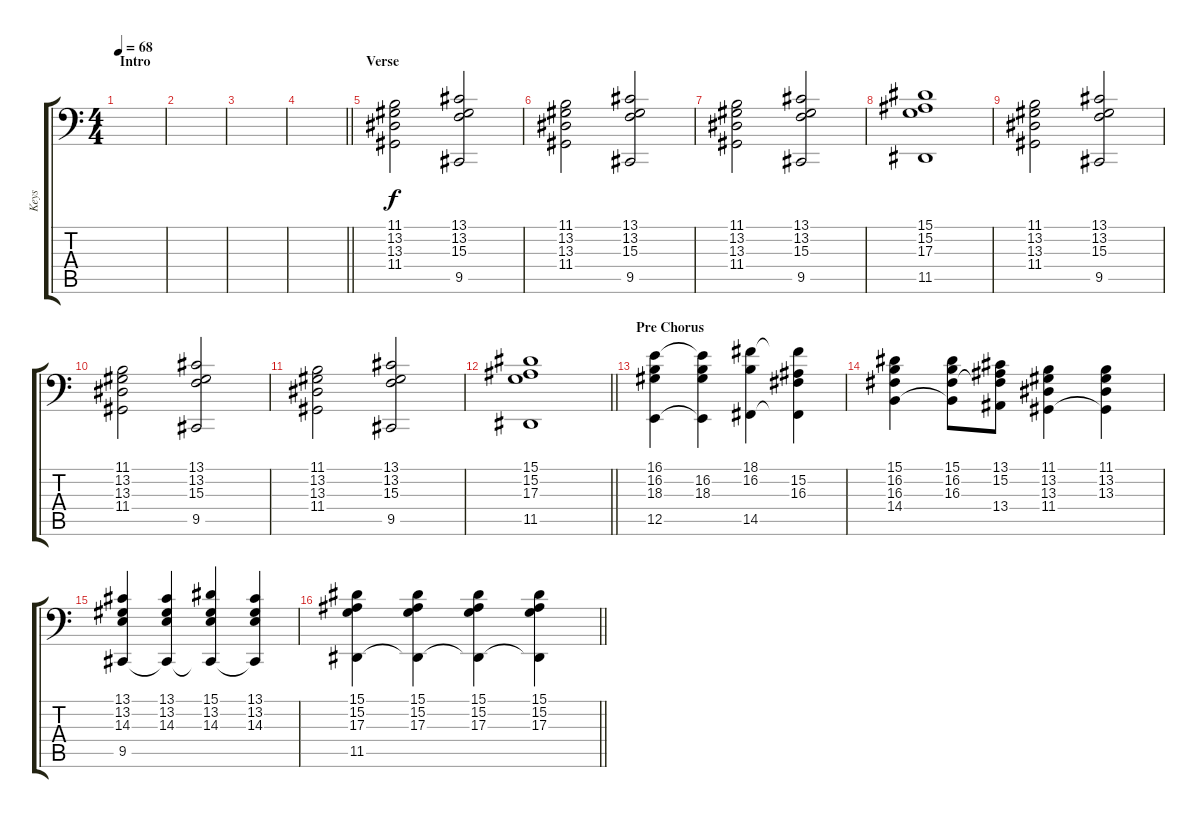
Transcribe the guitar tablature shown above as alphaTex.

\track ("Keys" "Keys") {instrument electricpiano1}
\staff {score tabs}
\tuning (C3 G2 D2 A1 E1 B0) {hide}
\ts (4 4)
\section ("" "Intro")
\tempo 68
\clef f4
\ks c
|
|
|
\barLineRight lightlight
|
\section ("" "Verse")
(11.1 13.2 13.3 11.4).2 (13.1 13.2 15.3 9.5).2 |
(11.1 13.2 13.3 11.4).2 (13.1 13.2 15.3 9.5).2 |
(11.1 13.2 13.3 11.4).2 (13.1 13.2 15.3 9.5).2 |
(15.1 15.2 17.3 11.5).1 |
(11.1 13.2 13.3 11.4).2 (13.1 13.2 15.3 9.5).2 |
(11.1 13.2 13.3 11.4).2 (13.1 13.2 15.3 9.5).2 |
(11.1 13.2 13.3 11.4).2 (13.1 13.2 15.3 9.5).2 |
\barLineRight lightlight
(15.1 15.2 17.3 11.5).1 |
\section ("" "Pre Chorus")
(16.1 16.2 18.3 12.5).4 (16.1{t} 16.2 18.3 12.5{t}).4 (18.1 16.2 14.5).4 (18.1{t} 15.2 16.3 14.5{t}).4 |
(15.1 16.2 16.3 14.4).4 (15.1 16.2 16.3 14.4{t}).8 (13.1 15.2 16.3{t} 13.4).8 (11.1 13.2 13.3 11.4).4 (11.1 13.2 13.3 11.4{t}).4 |
(13.1 13.2 14.3 9.5).4 (13.1 13.2 14.3 9.5{t}).4 (15.1 13.2 14.3 9.5{t}).4 (13.1 13.2 14.3 9.5{t}).4 |
\barLineRight lightlight
(15.1 15.2 17.3 11.5).4 (15.1 15.2 17.3 11.5{t}).4 (15.1 15.2 17.3 11.5{t}).4 (15.1 15.2 17.3 11.5{t}).4
